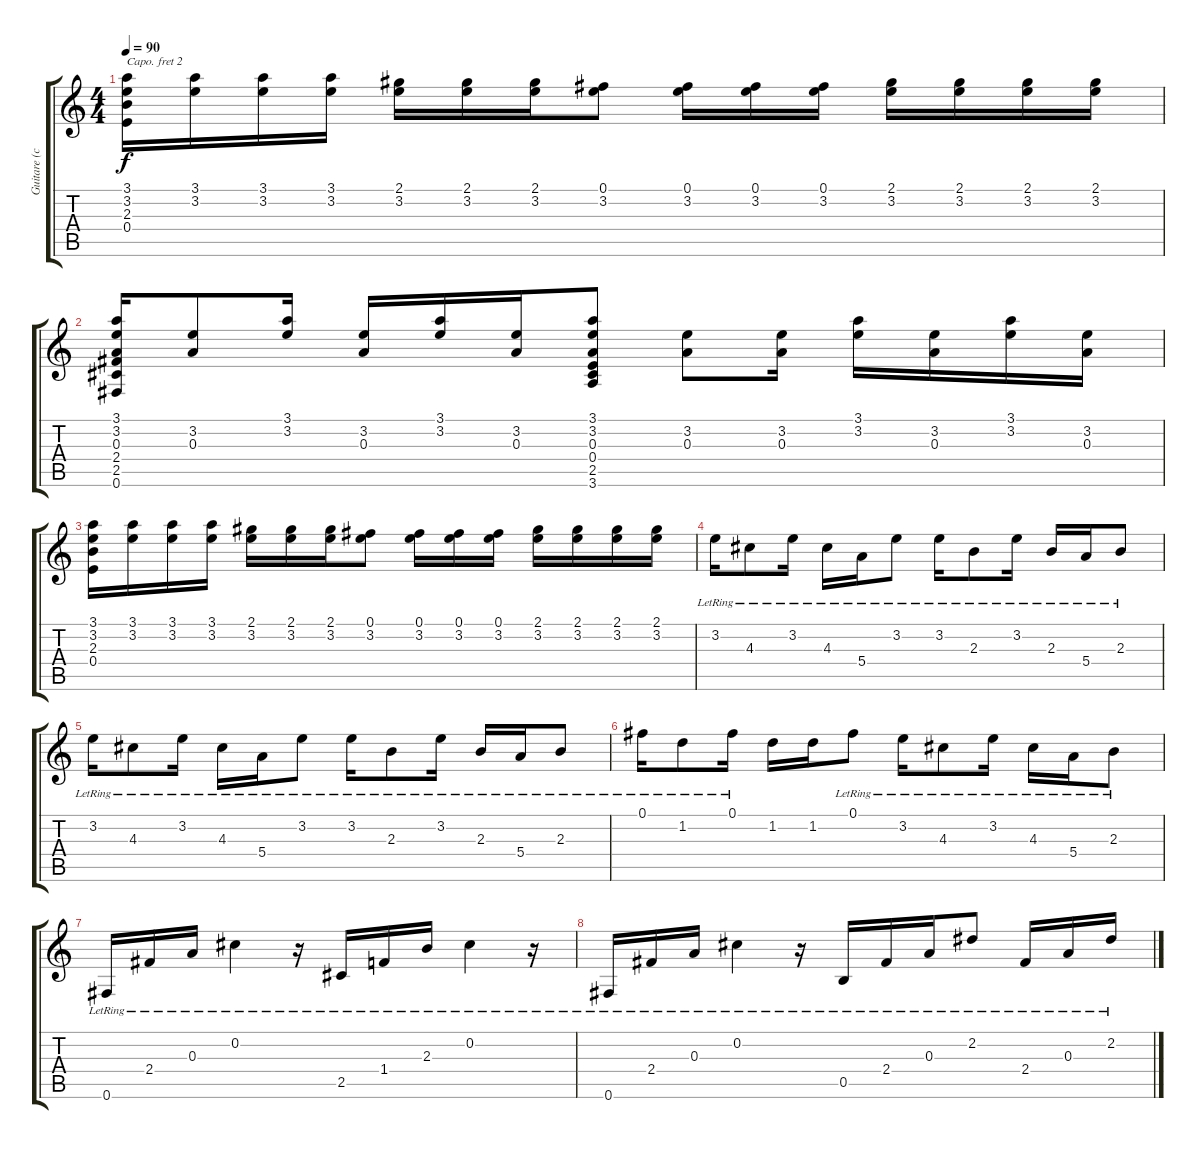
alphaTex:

\track ("Guitare (capo 2)" "Guitare (c") {instrument acousticguitarsteel}
\staff {score tabs}
\capo 2
\tuning (E4 B3 G3 D3 A2 E2) {hide}
\ts (4 4)
\tempo 90
\clef g2
\ks c
(3.1 3.2 2.3 0.4).16{dy f} (3.1 3.2).16 (3.1 3.2).16 (3.1 3.2).16 (2.1 3.2).16 (2.1 3.2).16 (2.1 3.2).16 (0.1 3.2).8 (0.1 3.2).16 (0.1 3.2).16 (0.1 3.2).16 (2.1 3.2).16 (2.1 3.2).16 (2.1 3.2).16 (2.1 3.2).16 |
(3.1 3.2 0.3 2.4 2.5 0.6).16 (3.2 0.3).8 (3.1 3.2).16 (3.2 0.3).16 (3.1 3.2).16 (3.2 0.3).16 (3.1 3.2 0.3 0.4 2.5 3.6).8 (3.2 0.3).8 (3.2 0.3).16 (3.1 3.2).16 (3.2 0.3).16 (3.1 3.2).16 (3.2 0.3).16 |
(3.1 3.2 2.3 0.4).16 (3.1 3.2).16 (3.1 3.2).16 (3.1 3.2).16 (2.1 3.2).16 (2.1 3.2).16 (2.1 3.2).16 (0.1 3.2).8 (0.1 3.2).16 (0.1 3.2).16 (0.1 3.2).16 (2.1 3.2).16 (2.1 3.2).16 (2.1 3.2).16 (2.1 3.2).16 |
3.2{lr}.16 4.3{lr}.8 3.2{lr}.16 4.3{lr}.16 5.4{lr}.16 3.2{lr}.8 3.2{lr}.16 2.3{lr}.8 3.2{lr}.16 2.3{lr}.16 5.4{lr}.16 2.3{lr}.8 |
3.2{lr}.16 4.3{lr}.8 3.2{lr}.16 4.3{lr}.16 5.4{lr}.16 3.2{lr}.8 3.2{lr}.16 2.3{lr}.8 3.2{lr}.16 2.3{lr}.16 5.4{lr}.16 2.3{lr}.8 |
0.1{lr}.16 1.2{lr}.8 0.1{lr}.16 1.2.16 1.2.16 0.1{lr}.8 3.2{lr}.16 4.3{lr}.8 3.2{lr}.16 4.3{lr}.16 5.4{lr}.16 2.3{lr}.8 |
0.6{lr}.16 2.4{lr}.16 0.3{lr}.16 0.2{lr}.4 r.16 2.5{lr}.16 1.4{lr}.16 2.3{lr}.16 0.2{lr}.4 r.16 |
0.6{lr}.16 2.4{lr}.16 0.3{lr}.16 0.2{lr}.4 r.16 0.5{lr}.16 2.4{lr}.16 0.3{lr}.16 2.2{lr}.8 2.4{lr}.16 0.3{lr}.16 2.2{lr}.16
